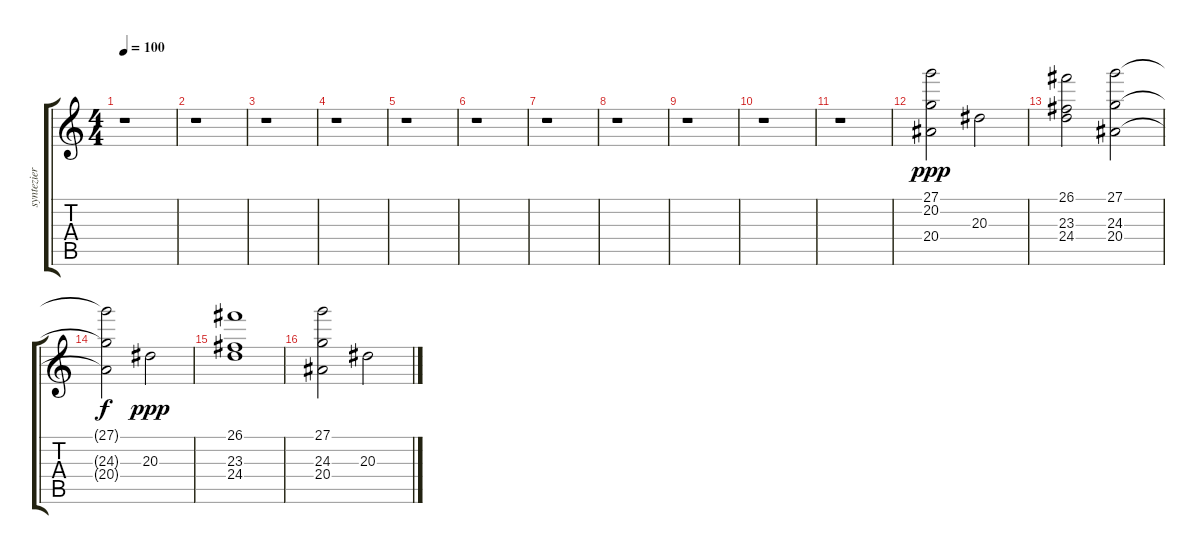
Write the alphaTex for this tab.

\track ("syntezier" "syntezier") {instrument stringensemble1}
\staff {score tabs}
\tuning (E4 B3 G3 D3 A2 E2) {hide}
\ts (4 4)
\tempo 100
\clef g2
\ks c
r.1{dy f} |
r.1 |
r.1 |
r.1 |
r.1 |
r.1 |
r.1 |
r.1 |
r.1 |
r.1 |
r.1 |
(27.1 20.2 20.4).2{dy ppp} 20.3.2 |
(26.1 23.3 24.4).2 (27.1 24.3 20.4).2 |
(27.1{t} 24.3{t} 20.4{t}).2{dy f} 20.3.2{dy ppp} |
(26.1 23.3 24.4).1 |
(27.1 24.3 20.4).2 20.3.2
